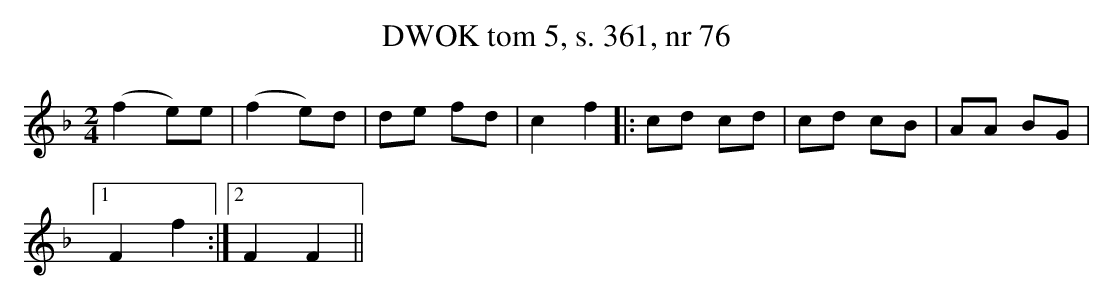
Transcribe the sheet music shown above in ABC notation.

X:1
T: DWOK tom 5, s. 361, nr 76
L: 1/16
M: 2/4
K: F
(f4 e2)e2 | (f4 e2)d2 | d2e2 f2d2 | c4 f4 |: c2d2 c2d2 | c2d2 c2B2 | A2A2 B2G2 |
[1 F4 f4 :|[2 F4 F4 ||
